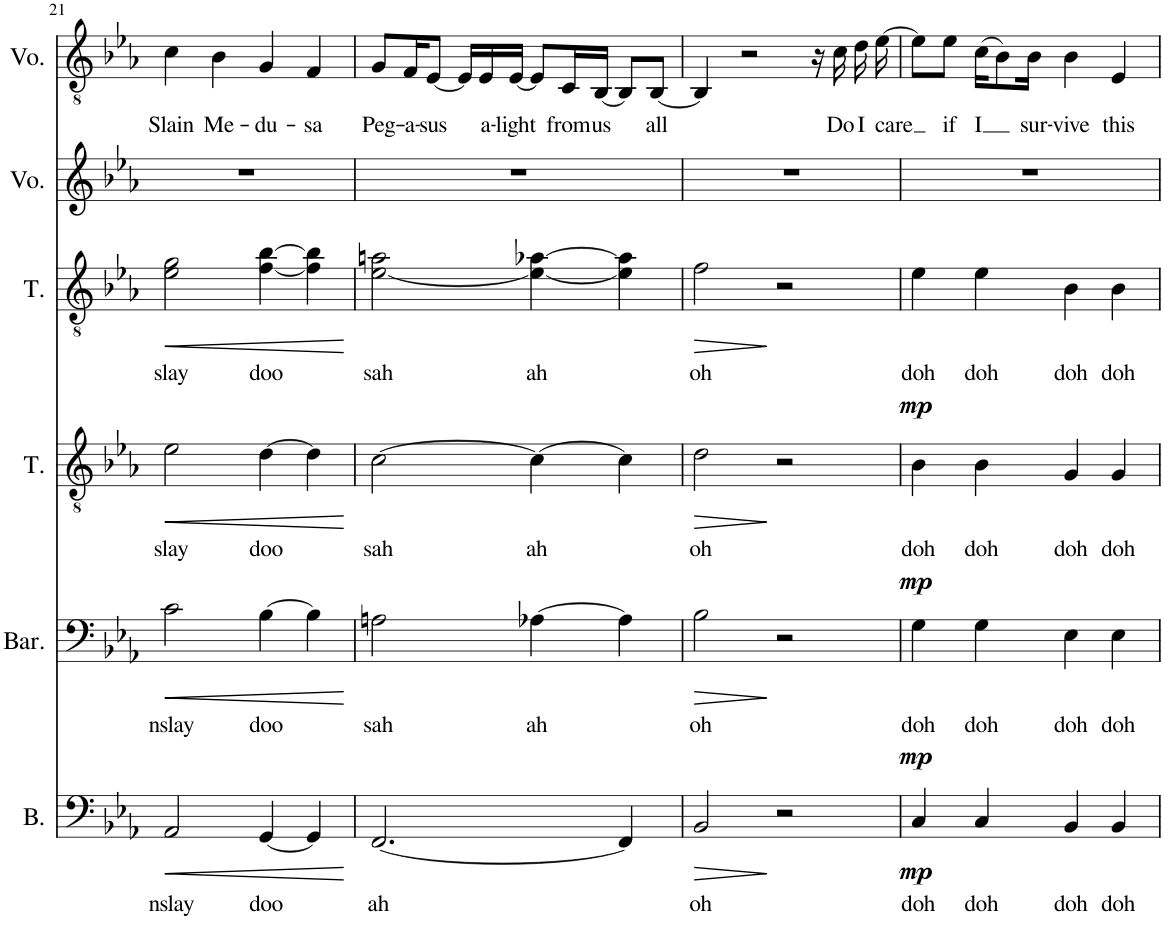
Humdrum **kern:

**kern	**text	**dynam	**kern	**text	**dynam	**kern	**text	**dynam	**kern	**text	**dynam	**kern	**kern	**text
*part6	*part6	*part6	*part5	*part5	*part5	*part4	*part4	*part4	*part3	*part3	*part3	*part2	*part1	*part1
*staff6	*staff6	*staff6	*staff5	*staff5	*staff5	*staff4	*staff4	*staff4	*staff3	*staff3	*staff3	*staff2	*staff1	*staff1
*I"Bass	*	*	*I"Baritone	*	*	*I"Tenor	*	*	*I"Tenor	*	*	*I"Voice	*I"Voice	*
*I'B.	*	*	*I'Bar.	*	*	*I'T.	*	*	*I'T.	*	*	*I'Vo.	*I'Vo.	*
!!LO:PB:g=z
*clefF4	*	*	*clefF4	*	*	*clefGv2	*	*	*clefGv2	*	*	*clefG2	*clefGv2	*
*k[b-e-a-]	*	*	*k[b-e-a-]	*	*	*k[b-e-a-]	*	*	*k[b-e-a-]	*	*	*k[b-e-a-]	*k[b-e-a-]	*
*M4/4	*	*	*M4/4	*	*	*M4/4	*	*	*M4/4	*	*	*M4/4	*M4/4	*
=21	=21	=21	=21	=21	=21	=21	=21	=21	=21	=21	=21	=21	=21	=21
!	!LO:LY:b	!LO:HP:b	!	!LO:LY:b	!LO:HP:b	!	!LO:LY:b	!LO:HP:b	!	!LO:LY:b	!LO:HP:b	!	!	!LO:LY:b
2AA-/	nslay	<	2c\	nslay	<	2e-\	slay	<	2e-\ 2g\	slay	<	1r	4c\	Slain
!	!	!	!	!	!	!	!	!	!	!	!	!	!	!LO:LY:b
.	.	.	.	.	.	.	.	.	.	.	.	.	4B-\	Me-
!	!LO:LY:b	!	!	!LO:LY:b	!	!	!LO:LY:b	!	!	!LO:LY:b	!	!	!	!LO:LY:b
[4GG/	doo	.	[4B-\	doo	.	[4d\	doo	.	[4f\ [4b-\	doo	.	.	4G/	-du-
!	!	!	!	!	!	!	!	!	!	!	!	!	!	!LO:LY:b
4GG/]	.	.	4B-\]	.	.	4d\]	.	.	4f\] 4b-\]	.	.	.	4F/	-sa
.	.	[	.	.	[	.	.	[	.	.	[	.	.	.
=22	=22	=22	=22	=22	=22	=22	=22	=22	=22	=22	=22	=22	=22	=22
!	!LO:LY:b	!	!	!LO:LY:b	!	!	!LO:LY:b	!	!	!LO:LY:b	!	!	!	!LO:LY:b
[2.FF/	ah	.	2An\	sah	.	[2c\	sah	.	[2e-\ 2an\	sah	.	1r	8G/L	Peg-
!	!	!	!	!	!	!	!	!	!	!	!	!	!	!LO:LY:b
.	.	.	.	.	.	.	.	.	.	.	.	.	16F/K	-a-
!	!	!	!	!	!	!	!	!	!	!	!	!	!	!LO:LY:b
.	.	.	.	.	.	.	.	.	.	.	.	.	[8E-/J	-sus
.	.	.	.	.	.	.	.	.	.	.	.	.	16E-/LL]	.
!	!	!	!	!	!	!	!	!	!	!	!	!	!	!LO:LY:b
.	.	.	.	.	.	.	.	.	.	.	.	.	16E-/	a-
!	!	!	!	!	!	!	!	!	!	!	!	!	!	!LO:LY:b
.	.	.	.	.	.	.	.	.	.	.	.	.	[16E-/JJ	-light
!	!	!	!	!LO:LY:b	!	!	!LO:LY:b	!	!	!LO:LY:b	!	!	!	!
.	.	.	[4A-X\	ah	.	4c\_	ah	.	4e-\_ [4a-X\	ah	.	.	8E-/L]	.
!	!	!	!	!	!	!	!	!	!	!	!	!	!	!LO:LY:b
.	.	.	.	.	.	.	.	.	.	.	.	.	16C/L	from
!	!	!	!	!	!	!	!	!	!	!	!	!	!	!LO:LY:b
.	.	.	.	.	.	.	.	.	.	.	.	.	[16BB-/JJ	us
4FF/]	.	.	4A-\]	.	.	4c\]	.	.	4e-\] 4a-\]	.	.	.	8BB-/L]	.
!	!	!	!	!	!	!	!	!	!	!	!	!	!	!LO:LY:b
.	.	.	.	.	.	.	.	.	.	.	.	.	[8BB-/J	all
=23	=23	=23	=23	=23	=23	=23	=23	=23	=23	=23	=23	=23	=23	=23
!	!LO:LY:b	!LO:HP:b	!	!LO:LY:b	!LO:HP:b	!	!LO:LY:b	!LO:HP:b	!	!LO:LY:b	!LO:HP:b	!	!	!
2BB-/	oh	>	2B-\	oh	>	2d\	oh	>	2f\	oh	>	1r	4BB-/]	.
.	.	.	.	.	.	.	.	.	.	.	.	.	2r	.
2r	.	]	2r	.	]	2r	.	]	2r	.	]	.	.	.
.	.	.	.	.	.	.	.	.	.	.	.	.	16r	.
!	!	!	!	!	!	!	!	!	!	!	!	!	!	!LO:LY:b
.	.	.	.	.	.	.	.	.	.	.	.	.	16c\	Do
!	!	!	!	!	!	!	!	!	!	!	!	!	!	!LO:LY:b
.	.	.	.	.	.	.	.	.	.	.	.	.	16d\	I
!	!	!	!	!	!	!	!	!	!	!	!	!	!	!LO:LY:b
.	.	.	.	.	.	.	.	.	.	.	.	.	[16e-\	care
=24	=24	=24	=24	=24	=24	=24	=24	=24	=24	=24	=24	=24	=24	=24
!	!LO:LY:b	!LO:DY:b	!	!LO:LY:b	!	!	!LO:LY:b	!	!	!LO:LY:b	!	!	!	!
!	!	!LO:DY:n=1:a	!	!	!LO:DY:a	!	!	!LO:DY:a	!	!	!	!	!	!
4C/	doh	mp mp	4G\	doh	mp	4B-\	doh	mp	4e-\	doh	.	1r	8e-\L]	.
!	!	!	!	!	!	!	!	!	!	!	!	!	!	!LO:LY:b
.	.	.	.	.	.	.	.	.	.	.	.	.	8e-\J	if
!	!LO:LY:b	!	!	!LO:LY:b	!	!	!LO:LY:b	!	!	!LO:LY:b	!	!	!	!LO:LY:b
4C/	doh	.	4G\	doh	.	4B-\	doh	.	4e-\	doh	.	.	(>16c\KL	I
.	.	.	.	.	.	.	.	.	.	.	.	.	8B-\)	.
!	!	!	!	!	!	!	!	!	!	!	!	!	!	!LO:LY:b
.	.	.	.	.	.	.	.	.	.	.	.	.	16B-\Jk	sur-
!	!LO:LY:b	!	!	!LO:LY:b	!	!	!LO:LY:b	!	!	!LO:LY:b	!	!	!	!LO:LY:b
4BB-/	doh	.	4E-\	doh	.	4G/	doh	.	4B-\	doh	.	.	4B-\	-vive
!	!LO:LY:b	!	!	!LO:LY:b	!	!	!LO:LY:b	!	!	!LO:LY:b	!	!	!	!LO:LY:b
4BB-/	doh	.	4E-\	doh	.	4G/	doh	.	4B-\	doh	.	.	4E-/	this
=	=	=	=	=	=	=	=	=	=	=	=	=	=	=
*-	*-	*-	*-	*-	*-	*-	*-	*-	*-	*-	*-	*-	*-	*-
